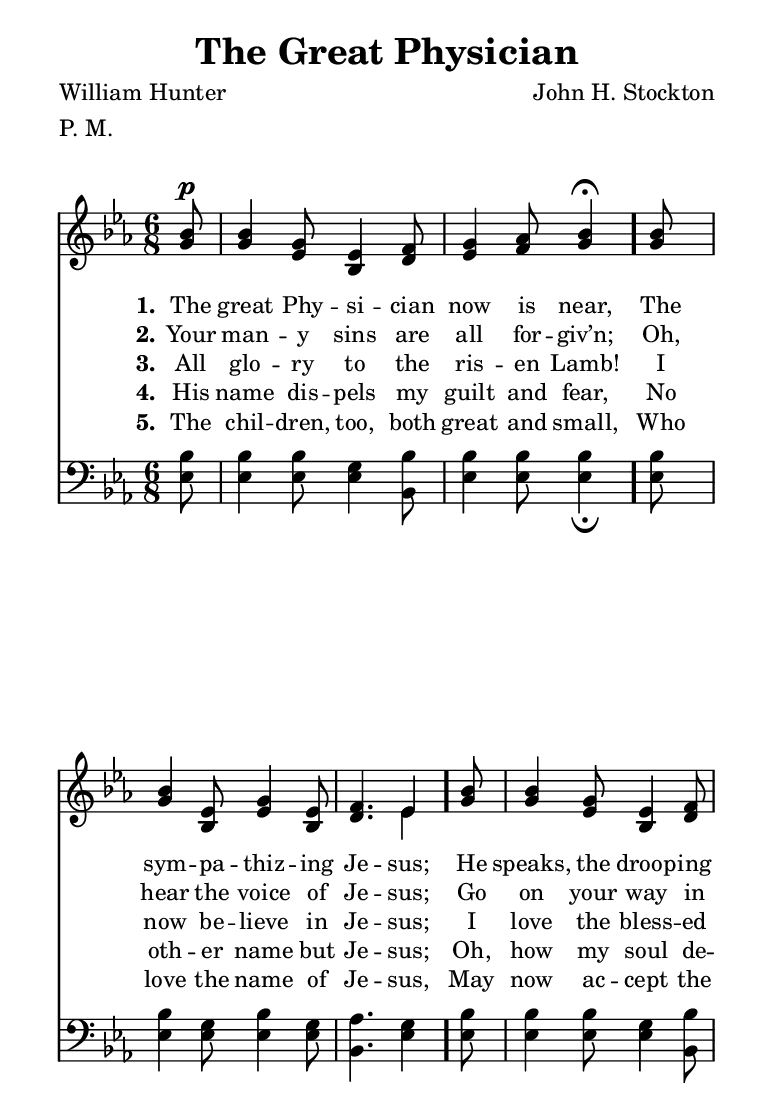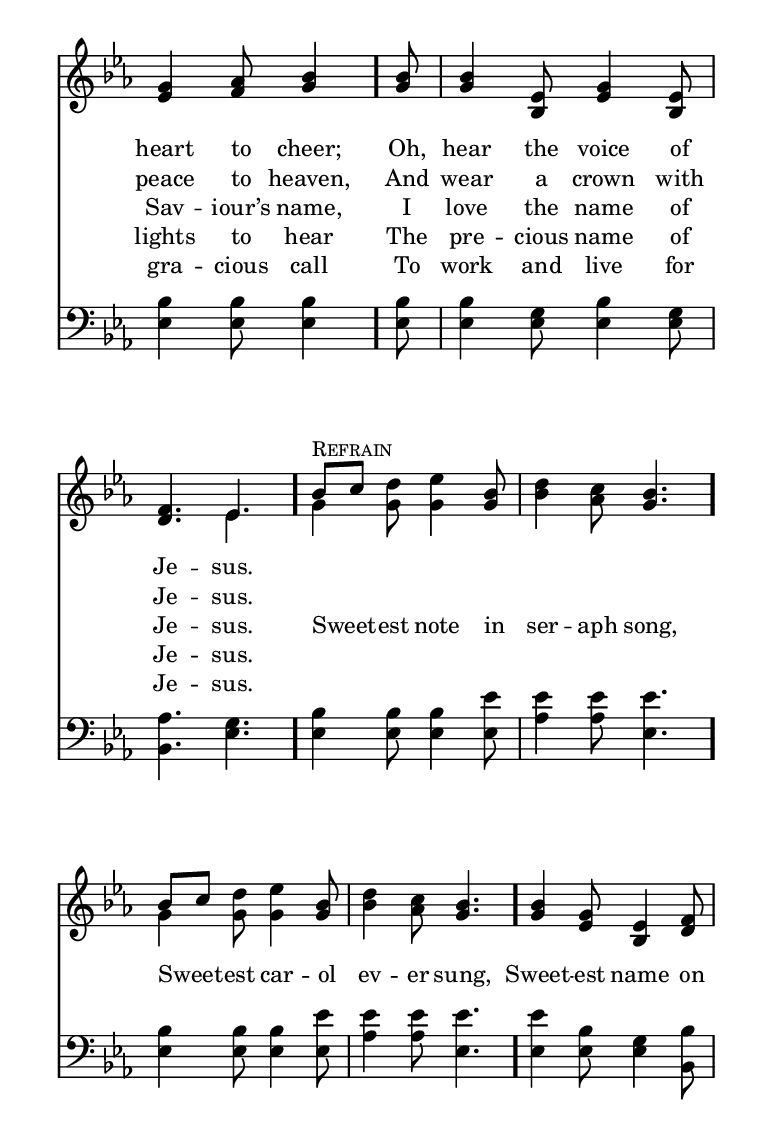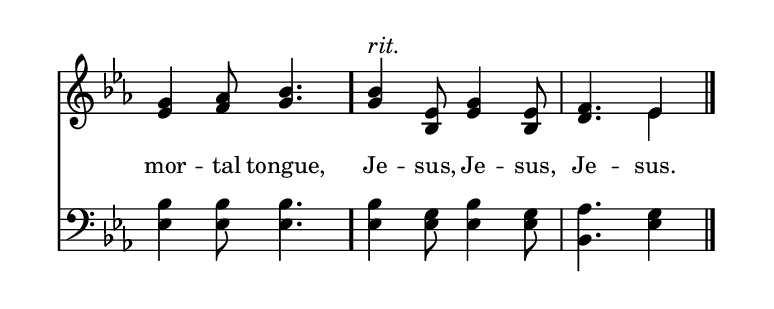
\include "common/global.ily"
\paper {
  \include "common/paper.ily"
}

\header{
  %gospel
  hymnnumber = "42"
  title = "The Great Physician"
  tunename = ""
  meter = "P. M." % like 8. 7. 8. 7. with Refrain, but iambic
  poet = "William Hunter" % see https://hymnary.org/text/the_great_physician_now_is_near
  composer = "John H. Stockton" % see https://hymnary.org/tune/the_great_physician_now_is_near_stockton
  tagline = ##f
}

% for fermata in MIDI
ta = { \tempo 4=80 }
tb = { \tempo 4=40 }
tc = { \tempo 4=70 }

patternAA = { \ta c8 | c4 c8 c4 c8 | c4 c8 \tb c4 \ta }
patternAB = { \ta c8 | c4 c8 c4 c8 | c4.       c4     }
patternAC = { \ta c8 | c4 c8 c4 c8 | c4 c8     c4     }
patternAD = { \ta c8 | c4 c8 c4 c8 | c4.       c4.    }
patternAE = { \ta      c4 c8 c4 c8 | c4 c8     c4.    }

patternBA = { \ta c8[ c8] c8 c4 c8 | c4 c8 c4. }
patternBB = { \ta c4      c8 c4 c8 | c4 c8 c4. }

% \tc for ritardando
patternCA = { \tc c4 c8 c4 c8 | c4. c4 }

global = {
  \include "common/overrides.ily"
  \override Staff.TimeSignature.style = #'numbered
  \time 6/8
  \override Score.MetronomeMark.transparent = ##t % hide all fermata changes too
  \ta
  \key ees \major
  \partial 8
  \autoBeamOff
}

notesSoprano = {
\global
\relative c'' {

  \changePitch \patternAA { bes^\markup { \dynamic p } | bes g ees f | g aes bes \fermata }
  \changePitch \patternAB { bes | bes ees, g ees | f ees }
  \changePitch \patternAC { bes' | bes g ees f | g aes bes }
  \changePitch \patternAD { bes | bes ees, g ees | f ees }

  << s^\markup { \small \caps "Refrain" }
  \changePitch \patternBA { bes' c d ees bes | d c bes } >>
  \changePitch \patternBA { bes c d ees bes | d c bes }
  \changePitch \patternAE { bes g ees f | g aes bes }
  \changePitch \patternCA { bes^\markup { \italic rit. } ees, g ees | f ees }

  \bar "|."

}
}

notesAlto = {
\global
\relative e' {

  \changePitch \patternAA { g | g ees bes d | ees f g }
  \changePitch \patternAB { g | g bes, ees bes | d ees }
  \changePitch \patternAC { g | g ees bes d | ees f g }
  \changePitch \patternAD { g | g bes, ees bes | d ees }

  \changePitch \patternBB { g | g g g | bes aes g }
  \changePitch \patternBB { g | g g g | bes aes g }
  \changePitch \patternAE { g ees bes d | ees f g }
  \changePitch \patternCA { g bes, ees bes | d ees }

}
}

notesTenor = {
\global
\relative a {

  \changePitch \patternAA { bes | bes bes g bes | bes bes bes }
  \changePitch \patternAB { bes | bes g bes g | aes g }
  \changePitch \patternAC { bes | bes bes g bes | bes bes bes }
  \changePitch \patternAD { bes | bes g bes g | aes g }

  \changePitch \patternBB { bes bes bes ees | ees ees ees }
  \changePitch \patternBB { bes bes bes ees | ees ees ees }
  \changePitch \patternAE { ees bes g bes | bes bes bes }
  \changePitch \patternCA { bes g bes g | aes g }

}
}

notesBass = {
\global
\relative f {

  \changePitch \patternAA { ees | ees ees ees bes | ees ees ees_\fermata }
  \changePitch \patternAB { ees | ees ees ees ees | bes ees }
  \changePitch \patternAC { ees | ees ees ees bes | ees ees ees }
  \changePitch \patternAD { ees | ees ees ees ees | bes ees }

  \changePitch \patternBB { ees ees ees ees | aes aes ees }
  \changePitch \patternBB { ees ees ees ees | aes aes ees }
  \changePitch \patternAE { ees ees ees bes | ees ees ees }
  \changePitch \patternCA { ees ees ees ees | bes ees }

}
}

Refrain = \lyricmode {

Sweet -- est note in ser -- aph song, \bar "."
Sweet -- est car -- ol ev -- er sung, \bar "." \eogbreak
Sweet -- est name on mor -- tal tongue, \bar "."
Je -- sus, Je -- sus, Je -- sus. \bar "." \eogbreak

}

wordsA = \lyricmode {
\set stanza = "1."

The great Phy -- si -- cian now is near, \bar "."
The sym -- pa -- thiz -- ing Je -- sus; \bar "." \eogbreak
He speaks, the droop -- ing heart to cheer; \bar "."
Oh, hear the voice of Je -- sus. \bar "." \eogbreak

}

wordsB = \lyricmode {
\set stanza = "2."

Your man -- y sins are all for -- giv’n;
Oh, hear the voice of Je -- sus;
Go on your way in peace to heaven,
And wear a crown with Je -- sus.

}

wordsC = \lyricmode {
\set stanza = "3."

All glo -- ry to the ris -- en Lamb!
I now be -- lieve in Je -- sus;
I love the bless -- ed Sav -- iour’s name,
I love the name of Je -- sus.

\Refrain

}

wordsD = \lyricmode {
\set stanza = "4."

His name dis -- pels my guilt and fear,
No oth -- er name but Je -- sus;
Oh, how my soul de -- lights to hear
The pre -- cious name of Je -- sus.

}

wordsE = \lyricmode {
\set stanza = "5."

The chil -- dren, too, both great and small,
Who love the name of Je -- sus,
May now ac -- cept the gra -- cious call
To work and live for Je -- sus.

}

\score {
  \context ChoirStaff <<
    \context Staff = upper <<
      \set Staff.autoBeaming = ##f
      \set ChoirStaff.systemStartDelimiter = #'SystemStartBar
      \set ChoirStaff.printPartCombineTexts = ##f
      \partcombine #'(2 . 11) \notesSoprano \notesAlto
      \context NullVoice = sopranos { \voiceOne << \notesSoprano >> }
      \context Lyrics = one   \lyricsto sopranos \wordsA
      \context Lyrics = two   \lyricsto sopranos \wordsB
      \context Lyrics = three \lyricsto sopranos \wordsC
      \context Lyrics = four  \lyricsto sopranos \wordsD
      \context Lyrics = five  \lyricsto sopranos \wordsE
    >>
    \context Staff = men <<
      \set Staff.autoBeaming = ##f
      \clef bass
      \set ChoirStaff.printPartCombineTexts = ##f
      \partcombine #'(2 . 11) \notesTenor \notesBass
    >>
  >>
  \layout {
    \include "common/layout.ily"
  }
  #(cond ((ly:get-option 'eog-midi-permitted) #{ \midi{
    \include "common/midi.ily"
  } #}))
}

\version "2.19.49"  % necessary for upgrading to future LilyPond versions.

% vi:set et ts=2 sw=2 ai nocindent syntax=lilypond:
